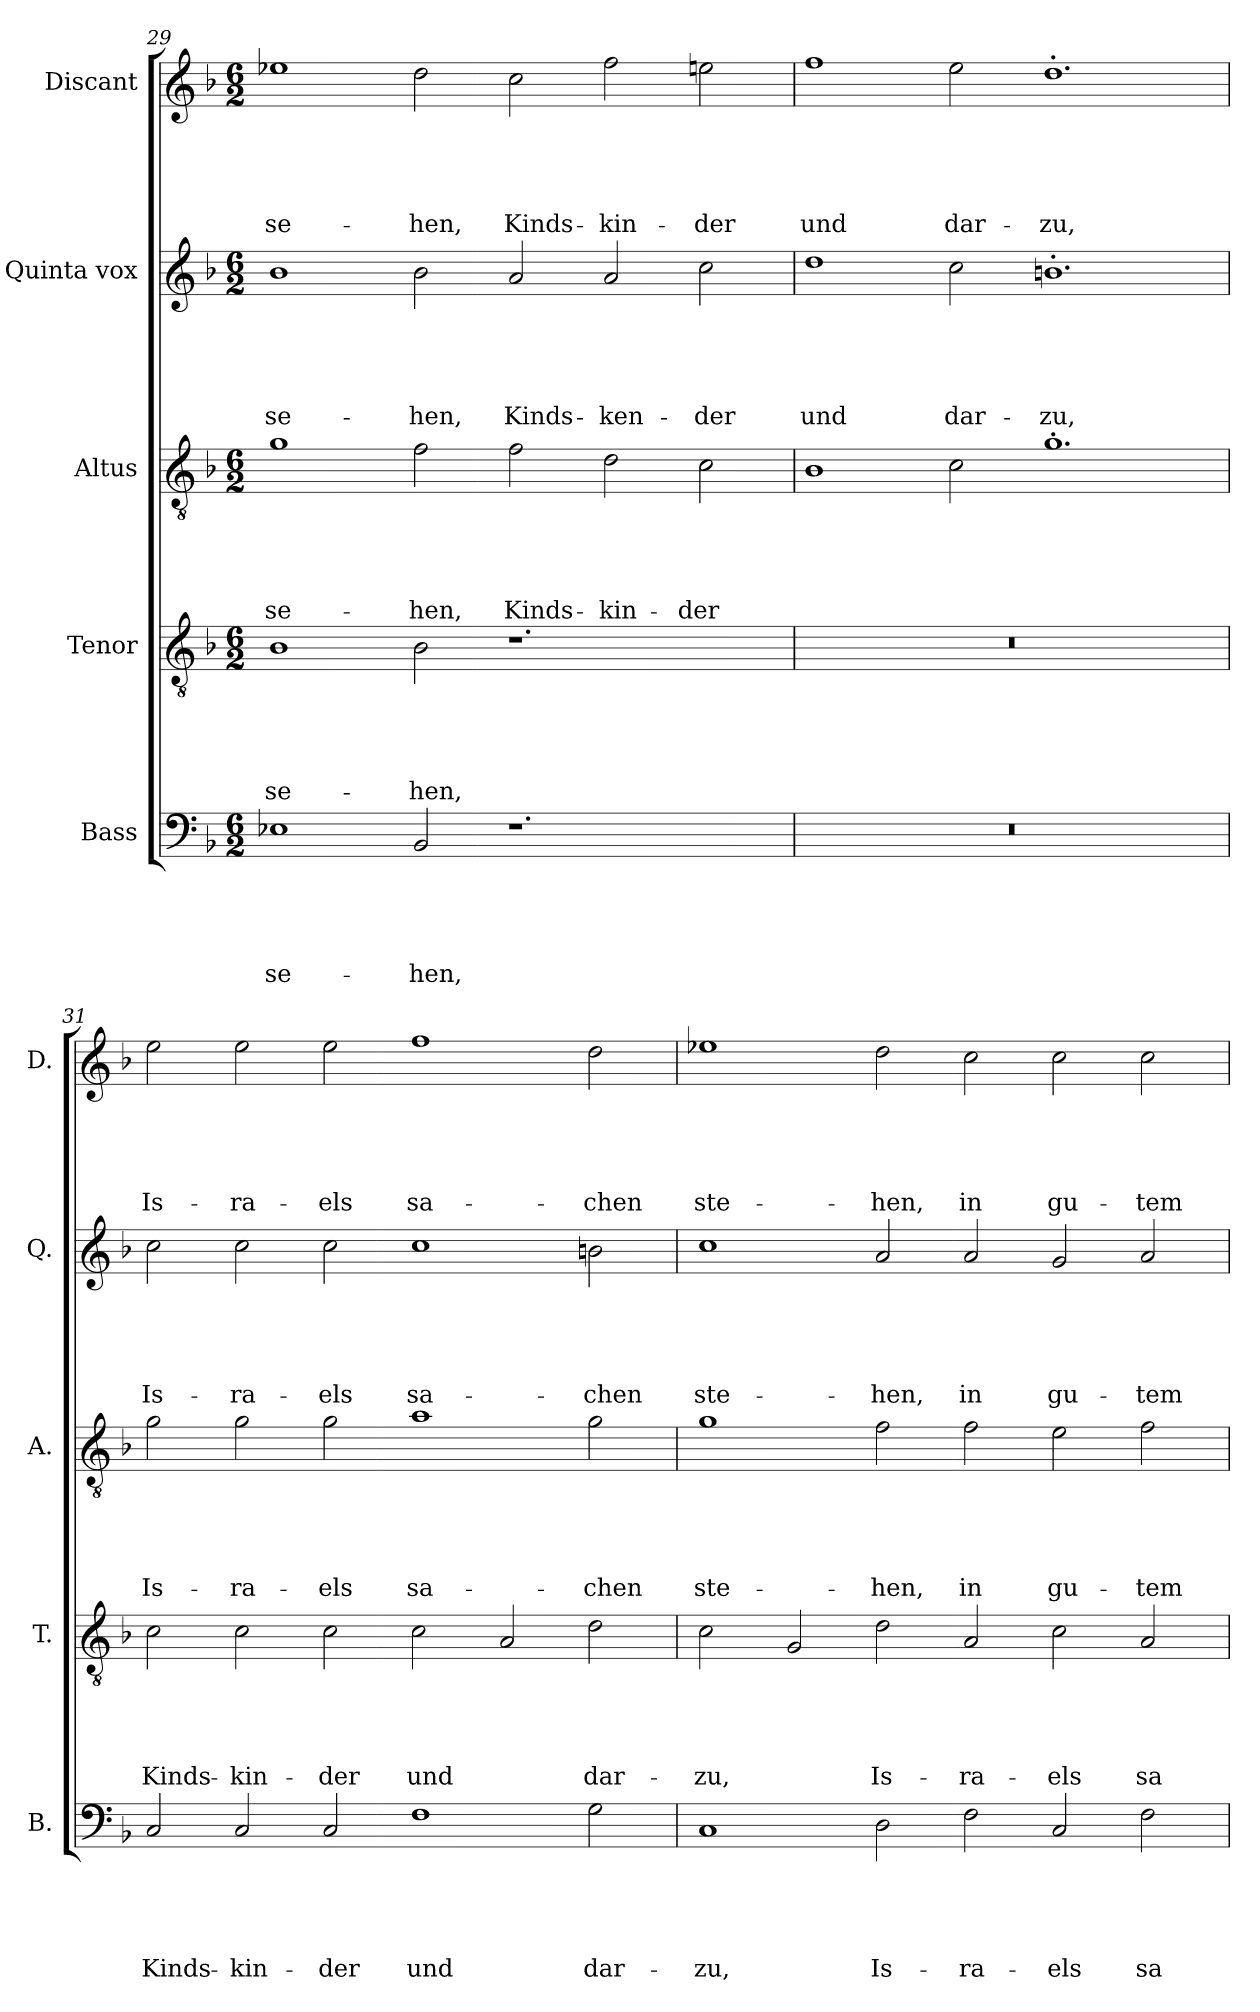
**kern	**text	**text	**text	**text	**text	**kern	**text	**text	**text	**text	**text	**kern	**text	**text	**text	**text	**text	**kern	**text	**text	**text	**text	**text	**kern	**text	**text	**text	**text	**text
*part5	*part5	*part5	*part5	*part5	*part5	*part4	*part4	*part4	*part4	*part4	*part4	*part3	*part3	*part3	*part3	*part3	*part3	*part2	*part2	*part2	*part2	*part2	*part2	*part1	*part1	*part1	*part1	*part1	*part1
*staff5	*staff5	*staff5	*staff5	*staff5	*staff5	*staff4	*staff4	*staff4	*staff4	*staff4	*staff4	*staff3	*staff3	*staff3	*staff3	*staff3	*staff3	*staff2	*staff2	*staff2	*staff2	*staff2	*staff2	*staff1	*staff1	*staff1	*staff1	*staff1	*staff1
*I"Bass	*	*	*	*	*	*I"Tenor	*	*	*	*	*	*I"Altus	*	*	*	*	*	*I"Quinta vox	*	*	*	*	*	*I"Discant	*	*	*	*	*
*I'B.	*	*	*	*	*	*I'T.	*	*	*	*	*	*I'A.	*	*	*	*	*	*I'Q.	*	*	*	*	*	*I'D.	*	*	*	*	*
*clefF4	*	*	*	*	*	*clefGv2	*	*	*	*	*	*clefGv2	*	*	*	*	*	*clefG2	*	*	*	*	*	*clefG2	*	*	*	*	*
*k[b-]	*	*	*	*	*	*k[b-]	*	*	*	*	*	*k[b-]	*	*	*	*	*	*k[b-]	*	*	*	*	*	*k[b-]	*	*	*	*	*
*M6/2	*	*	*	*	*	*M6/2	*	*	*	*	*	*M6/2	*	*	*	*	*	*M6/2	*	*	*	*	*	*M6/2	*	*	*	*	*
=29	=29	=29	=29	=29	=29	=29	=29	=29	=29	=29	=29	=29	=29	=29	=29	=29	=29	=29	=29	=29	=29	=29	=29	=29	=29	=29	=29	=29	=29
!	!	!	!	!	!LO:LY:b	!	!	!	!	!	!LO:LY:b	!	!	!	!	!	!LO:LY:b	!	!	!	!	!	!LO:LY:b	!	!	!	!	!	!LO:LY:b
1E-X	.	.	.	.	se-	1B-	.	.	.	.	se-	1g	.	.	.	.	se-	1b-	.	.	.	.	se-	1ee-X	.	.	.	.	se-
!	!	!	!	!	!LO:LY:b	!	!	!	!	!	!LO:LY:b	!	!	!	!	!	!LO:LY:b	!	!	!	!	!	!LO:LY:b	!	!	!	!	!	!LO:LY:b
2BB-/	.	.	.	.	-hen,	2B-\	.	.	.	.	-hen,	2f\	.	.	.	.	-hen,	2b-\	.	.	.	.	-hen,	2dd\	.	.	.	.	-hen,
!	!	!	!	!	!	!	!	!	!	!	!	!	!	!	!	!	!LO:LY:b	!	!	!	!	!	!LO:LY:b	!	!	!	!	!	!LO:LY:b
1.r	.	.	.	.	.	1.r	.	.	.	.	.	2f\	.	.	.	.	Kinds-	2a/	.	.	.	.	Kinds-	2cc\	.	.	.	.	Kinds-
!	!	!	!	!	!	!	!	!	!	!	!	!	!	!	!	!	!LO:LY:b	!	!	!	!	!	!LO:LY:b	!	!	!	!	!	!LO:LY:b
.	.	.	.	.	.	.	.	.	.	.	.	2d\	.	.	.	.	-kin-	2a/	.	.	.	.	-ken-	2ff\	.	.	.	.	-kin-
!	!	!	!	!	!	!	!	!	!	!	!	!	!	!	!	!	!LO:LY:b	!	!	!	!	!	!LO:LY:b	!	!	!	!	!	!LO:LY:b
.	.	.	.	.	.	.	.	.	.	.	.	2c\	.	.	.	.	-der	2cc\	.	.	.	.	-der	2een\	.	.	.	.	-der
!!LO:PB:g=z
=30	=30	=30	=30	=30	=30	=30	=30	=30	=30	=30	=30	=30	=30	=30	=30	=30	=30	=30	=30	=30	=30	=30	=30	=30	=30	=30	=30	=30	=30
!	!	!	!	!	!	!	!	!	!	!	!	!	!	!	!	!	!	!	!	!	!	!	!LO:LY:b	!	!	!	!	!	!LO:LY:b
0.r	.	.	.	.	.	0.r	.	.	.	.	.	1B-	.	.	.	.	.	1dd	.	.	.	.	und	1ff	.	.	.	.	und
!	!	!	!	!	!	!	!	!	!	!	!	!	!	!	!	!	!	!	!	!	!	!	!LO:LY:b	!	!	!	!	!	!LO:LY:b
.	.	.	.	.	.	.	.	.	.	.	.	2c\	.	.	.	.	.	2cc\	.	.	.	.	dar-	2ee\	.	.	.	.	dar-
!	!	!	!	!	!	!	!	!	!	!	!	!	!	!	!	!	!	!	!	!	!	!	!LO:LY:b	!	!	!	!	!	!LO:LY:b
.	.	.	.	.	.	.	.	.	.	.	.	1.g'	.	.	.	.	.	1.bn'	.	.	.	.	-zu,	1.dd'	.	.	.	.	-zu,
=31	=31	=31	=31	=31	=31	=31	=31	=31	=31	=31	=31	=31	=31	=31	=31	=31	=31	=31	=31	=31	=31	=31	=31	=31	=31	=31	=31	=31	=31
!	!	!	!	!	!LO:LY:b	!	!	!	!	!	!LO:LY:b	!	!	!	!	!	!LO:LY:b	!	!	!	!	!	!LO:LY:b	!	!	!	!	!	!LO:LY:b
2C/	.	.	.	.	Kinds-	2c\	.	.	.	.	Kinds-	2g\	.	.	.	.	Is-	2cc\	.	.	.	.	Is-	2ee\	.	.	.	.	Is-
!	!	!	!	!	!LO:LY:b	!	!	!	!	!	!LO:LY:b	!	!	!	!	!	!LO:LY:b	!	!	!	!	!	!LO:LY:b	!	!	!	!	!	!LO:LY:b
2C/	.	.	.	.	-kin-	2c\	.	.	.	.	-kin-	2g\	.	.	.	.	-ra-	2cc\	.	.	.	.	-ra-	2ee\	.	.	.	.	-ra-
!	!	!	!	!	!LO:LY:b	!	!	!	!	!	!LO:LY:b	!	!	!	!	!	!LO:LY:b	!	!	!	!	!	!LO:LY:b	!	!	!	!	!	!LO:LY:b
2C/	.	.	.	.	-der	2c\	.	.	.	.	-der	2g\	.	.	.	.	-els	2cc\	.	.	.	.	-els	2ee\	.	.	.	.	-els
!	!	!	!	!	!LO:LY:b	!	!	!	!	!	!LO:LY:b	!	!	!	!	!	!LO:LY:b	!	!	!	!	!	!LO:LY:b	!	!	!	!	!	!LO:LY:b
1F	.	.	.	.	und	2c\	.	.	.	.	und	1a	.	.	.	.	sa-	1cc	.	.	.	.	sa-	1ff	.	.	.	.	sa-
.	.	.	.	.	.	2A/	.	.	.	.	.	.	.	.	.	.	.	.	.	.	.	.	.	.	.	.	.	.	.
!	!	!	!	!	!LO:LY:b	!	!	!	!	!	!LO:LY:b	!	!	!	!	!	!LO:LY:b	!	!	!	!	!	!LO:LY:b	!	!	!	!	!	!LO:LY:b
2G\	.	.	.	.	dar-	2d\	.	.	.	.	dar-	2g\	.	.	.	.	-chen	2bn\	.	.	.	.	-chen	2dd\	.	.	.	.	-chen
=32	=32	=32	=32	=32	=32	=32	=32	=32	=32	=32	=32	=32	=32	=32	=32	=32	=32	=32	=32	=32	=32	=32	=32	=32	=32	=32	=32	=32	=32
!	!	!	!	!	!LO:LY:b	!	!	!	!	!	!LO:LY:b	!	!	!	!	!	!LO:LY:b	!	!	!	!	!	!LO:LY:b	!	!	!	!	!	!LO:LY:b
1C	.	.	.	.	-zu,	2c\	.	.	.	.	-zu,	1g	.	.	.	.	ste-	1cc	.	.	.	.	ste-	1ee-X	.	.	.	.	ste-
.	.	.	.	.	.	2G/	.	.	.	.	.	.	.	.	.	.	.	.	.	.	.	.	.	.	.	.	.	.	.
!	!	!	!	!	!LO:LY:b	!	!	!	!	!	!LO:LY:b	!	!	!	!	!	!LO:LY:b	!	!	!	!	!	!LO:LY:b	!	!	!	!	!	!LO:LY:b
2D\	.	.	.	.	Is-	2d\	.	.	.	.	Is-	2f\	.	.	.	.	-hen,	2a/	.	.	.	.	-hen,	2dd\	.	.	.	.	-hen,
!	!	!	!	!	!LO:LY:b	!	!	!	!	!	!LO:LY:b	!	!	!	!	!	!LO:LY:b	!	!	!	!	!	!LO:LY:b	!	!	!	!	!	!LO:LY:b
2F\	.	.	.	.	-ra-	2A/	.	.	.	.	-ra-	2f\	.	.	.	.	in	2a/	.	.	.	.	in	2cc\	.	.	.	.	in
!	!	!	!	!	!LO:LY:b	!	!	!	!	!	!LO:LY:b	!	!	!	!	!	!LO:LY:b	!	!	!	!	!	!LO:LY:b	!	!	!	!	!	!LO:LY:b
2C/	.	.	.	.	-els	2c\	.	.	.	.	-els	2e\	.	.	.	.	gu-	2g/	.	.	.	.	gu-	2cc\	.	.	.	.	gu-
!	!	!	!	!	!LO:LY:b	!	!	!	!	!	!LO:LY:b	!	!	!	!	!	!LO:LY:b	!	!	!	!	!	!LO:LY:b	!	!	!	!	!	!LO:LY:b
2F\	.	.	.	.	sa-	2A/	.	.	.	.	sa-	2f\	.	.	.	.	-tem	2a/	.	.	.	.	-tem	2cc\	.	.	.	.	-tem
=	=	=	=	=	=	=	=	=	=	=	=	=	=	=	=	=	=	=	=	=	=	=	=	=	=	=	=	=	=
*-	*-	*-	*-	*-	*-	*-	*-	*-	*-	*-	*-	*-	*-	*-	*-	*-	*-	*-	*-	*-	*-	*-	*-	*-	*-	*-	*-	*-	*-
